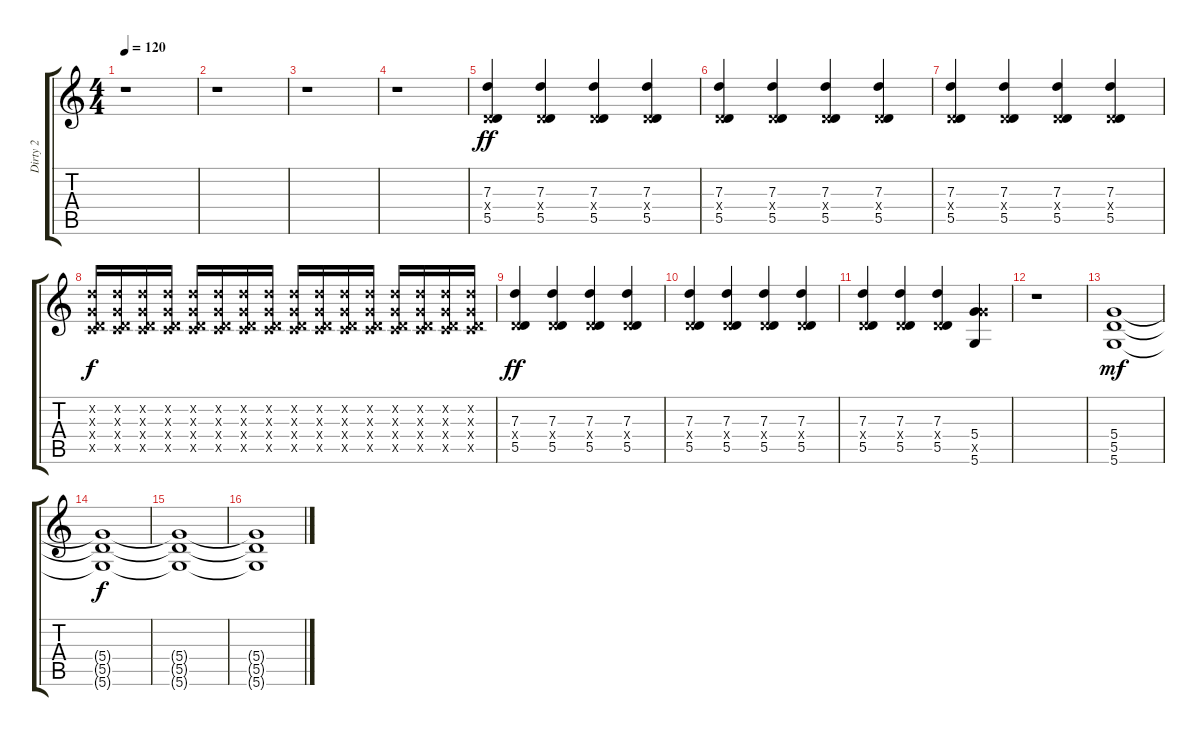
\track ("Dirty 2" "Dirty 2") {instrument overdrivenguitar}
\staff {score tabs}
\tuning (E4 B3 G3 D3 A2 D2) {hide}
\ts (4 4)
\tempo 120
\clef g2
\ks c
r.1{dy ff} |
r.1 |
r.1 |
r.1 |
(7.3 0.4{x} 5.5).4 (7.3 0.4{x} 5.5).4 (7.3 0.4{x} 5.5).4 (7.3 0.4{x} 5.5).4 |
(7.3 0.4{x} 5.5).4 (7.3 0.4{x} 5.5).4 (7.3 0.4{x} 5.5).4 (7.3 0.4{x} 5.5).4 |
(7.3 0.4{x} 5.5).4 (7.3 0.4{x} 5.5).4 (7.3 0.4{x} 5.5).4 (7.3 0.4{x} 5.5).4 |
(3.2{x} 0.3{x} 0.4{x} 3.5{x}).16{dy f} (3.2{x} 0.3{x} 0.4{x} 3.5{x}).16 (3.2{x} 0.3{x} 0.4{x} 3.5{x}).16 (3.2{x} 0.3{x} 0.4{x} 3.5{x}).16 (3.2{x} 0.3{x} 0.4{x} 3.5{x}).16 (3.2{x} 0.3{x} 0.4{x} 3.5{x}).16 (3.2{x} 0.3{x} 0.4{x} 3.5{x}).16 (3.2{x} 0.3{x} 0.4{x} 3.5{x}).16 (3.2{x} 0.3{x} 0.4{x} 3.5{x}).16 (3.2{x} 0.3{x} 0.4{x} 3.5{x}).16 (3.2{x} 0.3{x} 0.4{x} 3.5{x}).16 (3.2{x} 0.3{x} 0.4{x} 3.5{x}).16 (3.2{x} 0.3{x} 0.4{x} 3.5{x}).16 (3.2{x} 0.3{x} 0.4{x} 3.5{x}).16 (3.2{x} 0.3{x} 0.4{x} 3.5{x}).16 (3.2{x} 0.3{x} 0.4{x} 3.5{x}).16 |
(7.3 0.4{x} 5.5).4{dy ff} (7.3 0.4{x} 5.5).4 (7.3 0.4{x} 5.5).4 (7.3 0.4{x} 5.5).4 |
(7.3 0.4{x} 5.5).4 (7.3 0.4{x} 5.5).4 (7.3 0.4{x} 5.5).4 (7.3 0.4{x} 5.5).4 |
(7.3 0.4{x} 5.5).4 (7.3 0.4{x} 5.5).4 (7.3 0.4{x} 5.5).4 (5.4 10.5{x} 5.6).4 |
r.1 |
(5.4 5.5 5.6).1{dy mf volume 0} |
(5.4{t} 5.5{t} 5.6{t}).1{dy f} |
(5.4{t} 5.5{t} 5.6{t}).1 |
(5.4{t} 5.5{t} 5.6{t}).1
